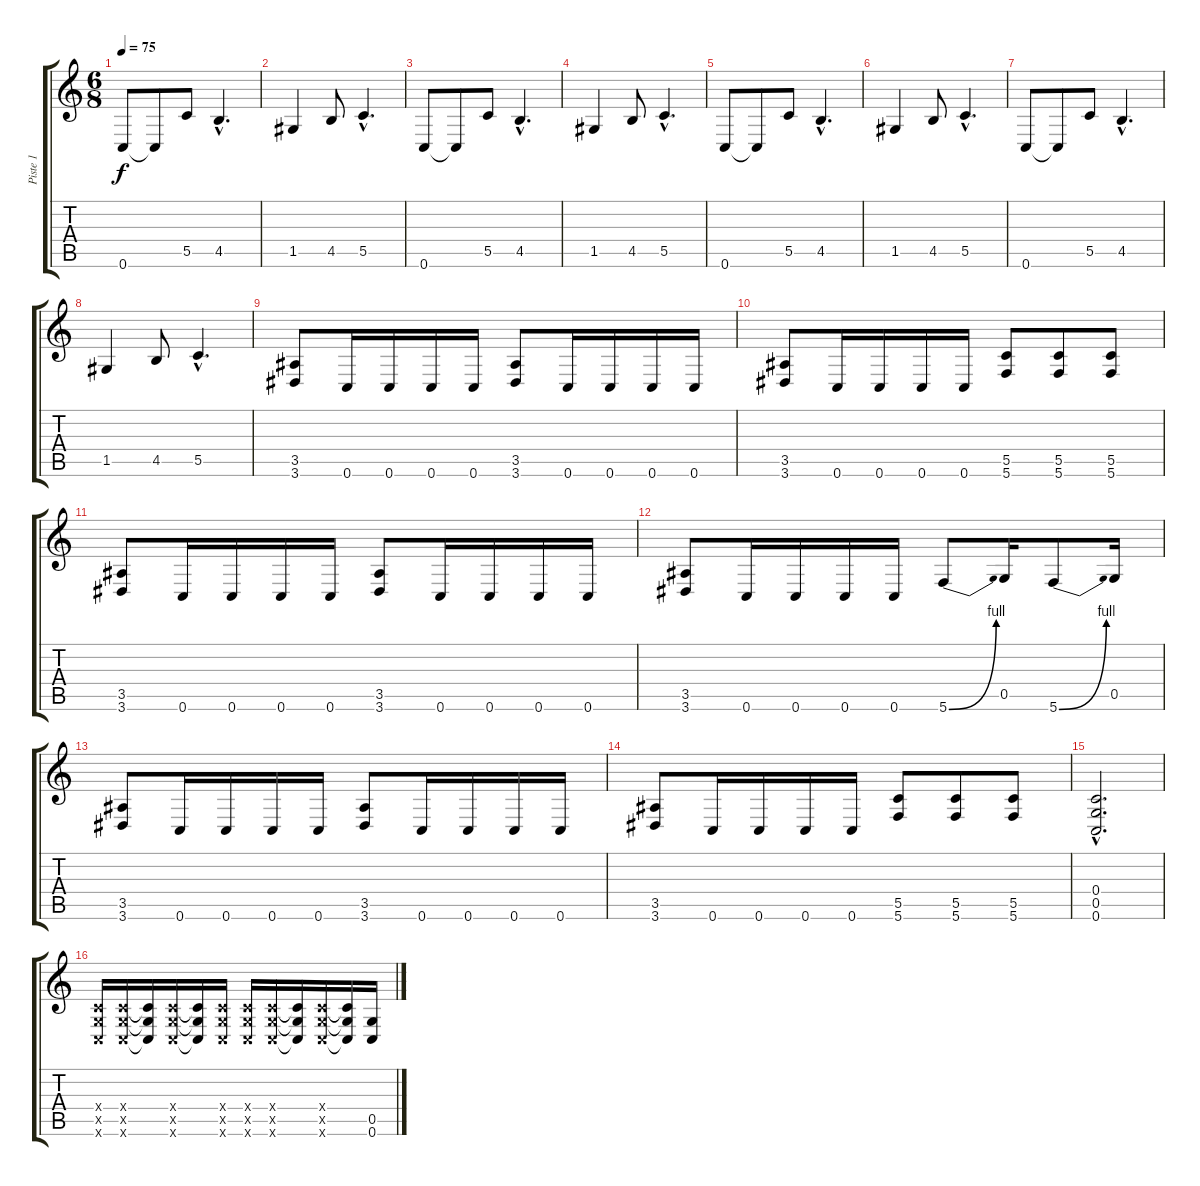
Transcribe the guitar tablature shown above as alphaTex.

\track ("Piste 1" "Piste 1") {instrument acousticguitarsteel}
\staff {score tabs}
\tuning (D4 A3 F3 C3 G2 C2) {hide}
\ts (6 8)
\tempo 75
\clef g2
\ks c
0.6.8{dy f instrument acousticguitarsteel} 0.6{t}.8 5.5.8 4.5{hac}.4{d} |
1.5.4 4.5.8 5.5{hac}.4{d} |
0.6.8 0.6{t}.8 5.5.8 4.5{hac}.4{d} |
1.5.4 4.5.8 5.5{hac}.4{d} |
0.6.8 0.6{t}.8 5.5.8 4.5{hac}.4{d} |
1.5.4 4.5.8 5.5{hac}.4{d} |
0.6.8 0.6{t}.8 5.5.8 4.5{hac}.4{d} |
1.5.4 4.5.8 5.5{hac}.4{d} |
(3.5 3.6).8 0.6.16 0.6.16 0.6.16 0.6.16 (3.5 3.6).8 0.6.16 0.6.16 0.6.16 0.6.16 |
(3.5 3.6).8 0.6.16 0.6.16 0.6.16 0.6.16 (5.5 5.6).8 (5.5 5.6).8 (5.5 5.6).8 |
(3.5 3.6).8 0.6.16 0.6.16 0.6.16 0.6.16 (3.5 3.6).8 0.6.16 0.6.16 0.6.16 0.6.16 |
(3.5 3.6).8 0.6.16 0.6.16 0.6.16 0.6.16 5.6{be (bend 0 0 60 4)}.8 0.5.16 5.6{be (bend 0 0 60 4)}.8 0.5.16 |
(3.5 3.6).8 0.6.16 0.6.16 0.6.16 0.6.16 (3.5 3.6).8 0.6.16 0.6.16 0.6.16 0.6.16 |
(3.5 3.6).8 0.6.16 0.6.16 0.6.16 0.6.16 (5.5 5.6).8 (5.5 5.6).8 (5.5 5.6).8 |
(0.4{hac} 0.5{hac} 0.6{hac}).2{d} |
(0.4{x} 0.5{x} 0.6{x}).16{instrument distortionguitar} (0.4{x} 0.5{x} 0.6{x}).16 (0.4{t} 0.5{t} 0.6{t}).16 (0.4{x} 0.5{x} 0.6{x}).16 (0.4{t} 0.5{t} 0.6{t}).16 (0.4{x} 0.5{x} 0.6{x}).16 (0.4{x} 0.5{x} 0.6{x}).16 (0.4{x} 0.5{x} 0.6{x}).16 (0.4{t} 0.5{t} 0.6{t}).16 (0.4{x} 0.5{x} 0.6{x}).16 (0.4{t} 0.5{t} 0.6{t}).16 (0.5 0.6).16
